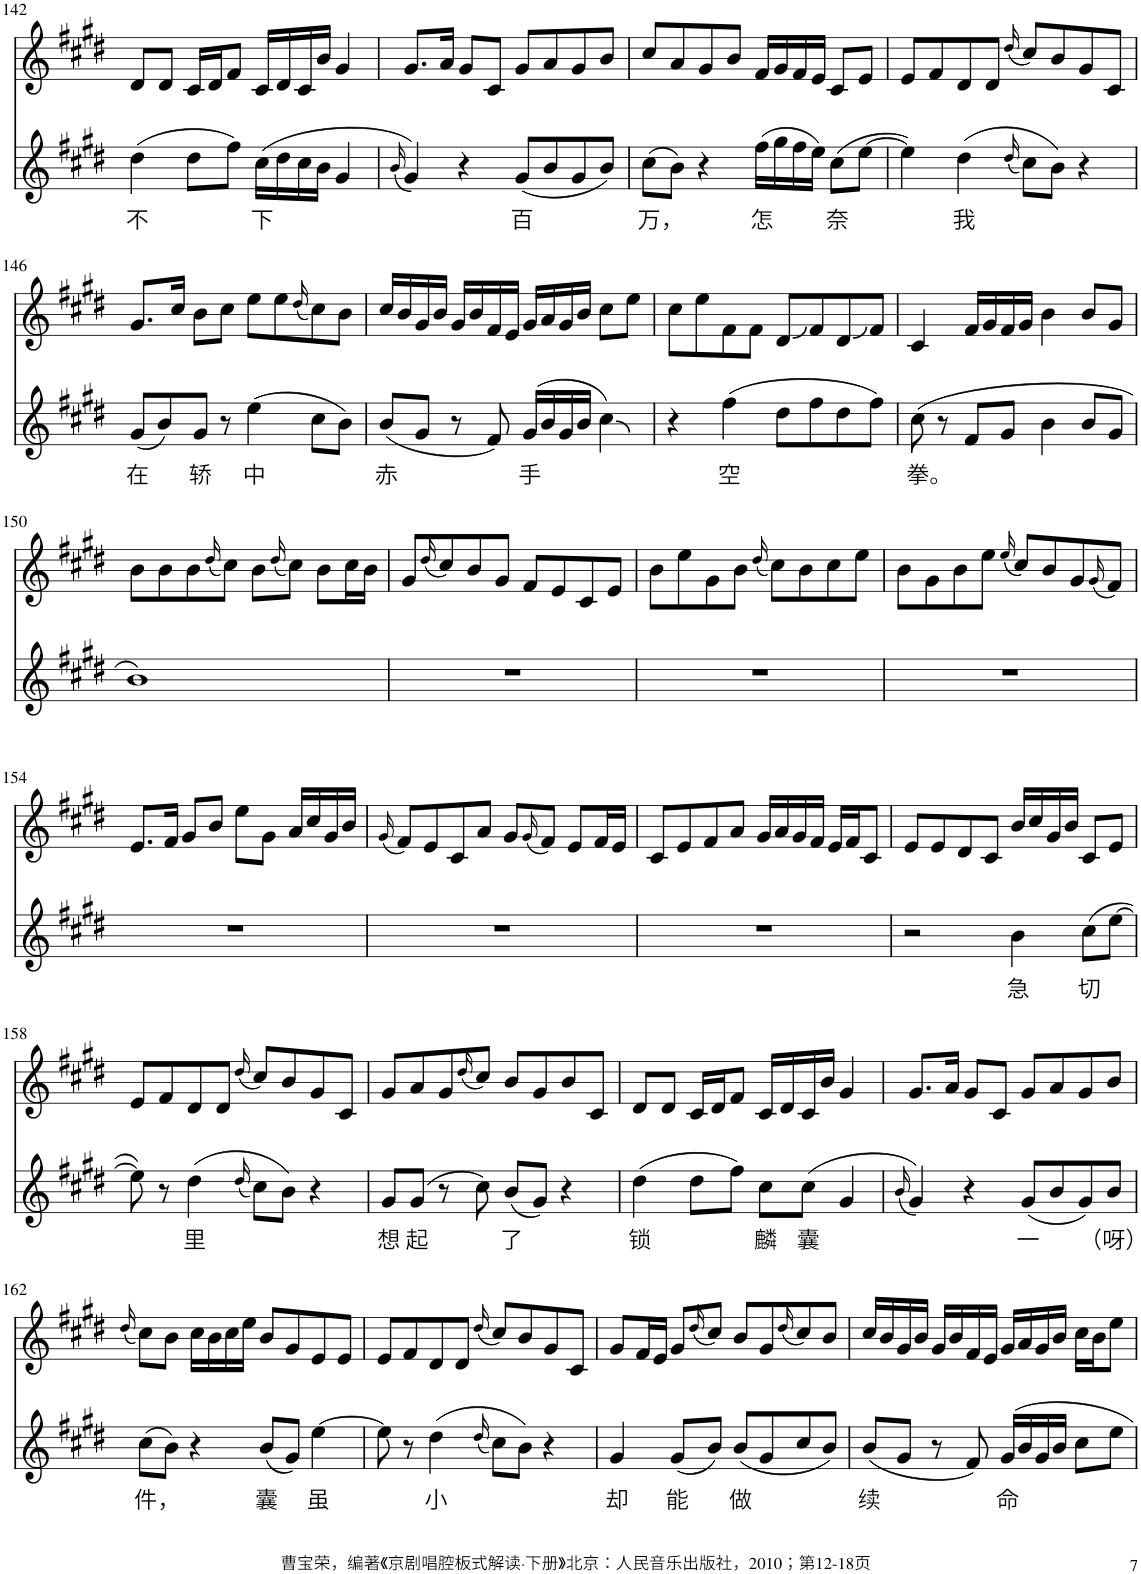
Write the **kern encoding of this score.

**kern	**text	**kern
*part2	*part2	*part1
*staff2	*staff2	*staff1
*I"Piano	*	*I"Piano
*I'Pno	*	*I'Pno
!!LO:PB:g=z
*clefG2	*	*clefG2
*k[f#c#g#d#]	*	*k[f#c#g#d#]
*M4/4	*	*M4/4
=142	=142	=142
!	!LO:LY:b	!
(4dd#\	不	8d#/L
.	.	8d#/J
8dd#\L	.	16c#/LL
.	.	16d#/J
8ff#\J)	.	8f#/J
!	!LO:LY:b	!
(16cc#\LL	下	16c#/LL
16dd#\	.	16d#/
16cc#\	.	16c#/
16b\JJ	.	16b/JJ
4g#/	.	4g#/
=143	=143	=143
(16qb/	.	.
4g#/))	.	8.g#/L
.	.	16a/Jk
4r	.	8g#/L
.	.	8c#/J
!	!LO:LY:b	!
(8g#/L	百	8g#/L
8b/	.	8a/
8g#/	.	8g#/
8b/J)	.	8b/J
=144	=144	=144
!	!LO:LY:b	!
(8cc#\L	万，	8cc#/L
8b\J)	.	8a/
4r	.	8g#/
.	.	8b/J
!	!LO:LY:b	!
(16ff#\LL	怎	16f#/LL
16gg#\	.	16g#/
16ff#\	.	16f#/
16ee\JJ)	.	16e/JJ
!	!LO:LY:b	!
(8cc#\L	奈	8c#/L
[8ee\J	.	8e/J
=145	=145	=145
4ee\])	.	8e/L
.	.	8f#/
!	!LO:LY:b	!
(4dd#\	我	8d#/
.	.	8d#/J
(16qdd#/	.	(16qdd#/
8cc#\L)	.	8cc#/L)
8b\J)	.	8b/
4r	.	8g#/
.	.	8c#/J
!!LO:LB:g=z
=146	=146	=146
!	!LO:LY:b	!
(8g#/L	在	8.g#/L
8b/)	.	.
.	.	16cc#/Jk
!	!LO:LY:b	!
8g#/J	轿	8b\L
8r	.	8cc#\J
!	!LO:LY:b	!
(4ee\	中	8ee\L
.	.	8ee\
.	.	(16qdd#/
8cc#\L	.	8cc#\)
8b\J)	.	8b\J
=147	=147	=147
!	!LO:LY:b	!
(8b/L	赤	16cc#/LL
.	.	16b/
8g#/J	.	16g#/
.	.	16b/JJ
8r	.	16g#/LL
.	.	16b/
8f#/)	.	16f#/
.	.	16e/JJ
!	!LO:LY:b	!
(16g#/LL	手	16g#/LL
16b/	.	16a/
16g#/	.	16g#/
16b/JJ	.	16b/JJ
4cc#\)	.	8cc#\L
.	.	8ee\J
=148	=148	=148
4r	.	8cc#\L
.	.	8ee\
!	!LO:LY:b	!
(4ff#\	空	8f#\
.	.	8f#\J
8dd#\L	.	8d#/L
8ff#\	.	8f#/
8dd#\	.	8d#/
8ff#\J)	.	8f#/J
=149	=149	=149
!	!LO:LY:b	!
(8cc#\	拳。	4c#/
8r	.	.
8f#/L	.	16f#/LL
.	.	16g#/
8g#/J	.	16f#/
.	.	16g#/JJ
4b\	.	4b\
8b/L	.	8b/L
8g#/J	.	8g#/J
!!LO:LB:g=z
=150	=150	=150
1b)	.	8b\L
.	.	8b\
.	.	8b\
.	.	(16qdd#/
.	.	8cc#\J)
.	.	8b\L
.	.	(16qdd#/
.	.	8cc#\J)
.	.	8b\L
.	.	16cc#\L
.	.	16b\JJ
=151	=151	=151
1r	.	8g#/L
.	.	(16qdd#/
.	.	8cc#/)
.	.	8b/
.	.	8g#/J
.	.	8f#/L
.	.	8e/
.	.	8c#/
.	.	8e/J
=152	=152	=152
1r	.	8b\L
.	.	8ee\
.	.	8g#\
.	.	8b\J
.	.	(16qdd#/
.	.	8cc#\L)
.	.	8b\
.	.	8cc#\
.	.	8ee\J
=153	=153	=153
1r	.	8b\L
.	.	8g#\
.	.	8b\
.	.	8ee\J
.	.	(16qee/
.	.	8cc#/L)
.	.	8b/
.	.	8g#/
.	.	(16qg#/
.	.	8f#/J)
!!LO:LB:g=z
=154	=154	=154
1r	.	8.e/L
.	.	16f#/Jk
.	.	8g#/L
.	.	8b/J
.	.	8ee\L
.	.	8g#\J
.	.	16a/LL
.	.	16cc#/
.	.	16g#/
.	.	16b/JJ
=155	=155	=155
.	.	(16qg#/
1r	.	8f#/L)
.	.	8e/
.	.	8c#/
.	.	8a/J
.	.	8g#/L
.	.	(16qg#/
.	.	8f#/J)
.	.	8e/L
.	.	16f#/L
.	.	16e/JJ
=156	=156	=156
1r	.	8c#/L
.	.	8e/
.	.	8f#/
.	.	8a/J
.	.	16g#/LL
.	.	16a/
.	.	16g#/
.	.	16f#/JJ
.	.	16e/LL
.	.	16f#/J
.	.	8c#/J
=157	=157	=157
2r	.	8e/L
.	.	8e/
.	.	8d#/
.	.	8c#/J
!	!LO:LY:b	!
4b\	急	16b/LL
.	.	16cc#/
.	.	16g#/
.	.	16b/JJ
!	!LO:LY:b	!
(8cc#\L	切	8c#/L
[8ee\J	.	8e/J
!!LO:LB:g=z
=158	=158	=158
8ee\])	.	8e/L
8r	.	8f#/
!	!LO:LY:b	!
(4dd#\	里	8d#/
.	.	8d#/J
(16qdd#/	.	(16qdd#/
8cc#\L)	.	8cc#/L)
8b\J)	.	8b/
4r	.	8g#/
.	.	8c#/J
=159	=159	=159
!	!LO:LY:b	!
8g#/L	想	8g#/L
!	!LO:LY:b	!
(8g#/J	起	8a/
8r	.	8g#/
.	.	(16qdd#/
8cc#\)	.	8cc#/J)
!	!LO:LY:b	!
(8b/L	了	8b/L
8g#/J)	.	8g#/
4r	.	8b/
.	.	8c#/J
=160	=160	=160
!	!LO:LY:b	!
(4dd#\	锁	8d#/L
.	.	8d#/J
8dd#\L	.	16c#/LL
.	.	16d#/J
8ff#\J)	.	8f#/J
!	!LO:LY:b	!
8cc#\L	麟	16c#/LL
.	.	16d#/
!	!LO:LY:b	!
(8cc#\J	囊	16c#/
.	.	16b/JJ
4g#/	.	4g#/
=161	=161	=161
(16qb/	.	.
4g#/))	.	8.g#/L
.	.	16a/Jk
4r	.	8g#/L
.	.	8c#/J
!	!LO:LY:b	!
(8g#/L	一	8g#/L
8b/	.	8a/
8g#/)	.	8g#/
!	!LO:LY:b	!
8b/J	（呀）	8b/J
!!LO:LB:g=z
=162	=162	=162
.	.	(16qdd#/
!	!LO:LY:b	!
(8cc#\L	件，	8cc#\L)
8b\J)	.	8b\J
4r	.	16cc#\LL
.	.	16b\
.	.	16cc#\
.	.	16ee\JJ
!	!LO:LY:b	!
(8b/L	囊	8b/L
8g#/J)	.	8g#/
!	!LO:LY:b	!
[4ee\	虽	8e/
.	.	8e/J
=163	=163	=163
8ee\]	.	8e/L
8r	.	8f#/
!	!LO:LY:b	!
(4dd#\	小	8d#/
.	.	8d#/J
(16qdd#/	.	(16qdd#/
8cc#\L)	.	8cc#/L)
8b\J)	.	8b/
4r	.	8g#/
.	.	8c#/J
=164	=164	=164
!	!LO:LY:b	!
4g#/	却	8g#/L
.	.	16f#/L
.	.	16e/JJ
!	!LO:LY:b	!
(8g#/L	能	8g#/L
.	.	(16qdd#/
8b/J)	.	8cc#/J)
!	!LO:LY:b	!
(8b/L	做	8b/L
8g#/	.	8g#/
.	.	(16qdd#/
8cc#/	.	8cc#/)
8b/J)	.	8b/J
=165	=165	=165
!	!LO:LY:b	!
(8b/L	续	16cc#/LL
.	.	16b/
8g#/J	.	16g#/
.	.	16b/JJ
8r	.	16g#/LL
.	.	16b/
8f#/)	.	16f#/
.	.	16e/JJ
!	!LO:LY:b	!
16g#/LL	命	16g#/LL
16b/	.	16a/
16g#/	.	16g#/
16b/JJ	.	16b/JJ
8cc#\L	.	16cc#\LL
.	.	16b\J
8ee\J	.	8ee\J
=	=	=
*-	*-	*-
